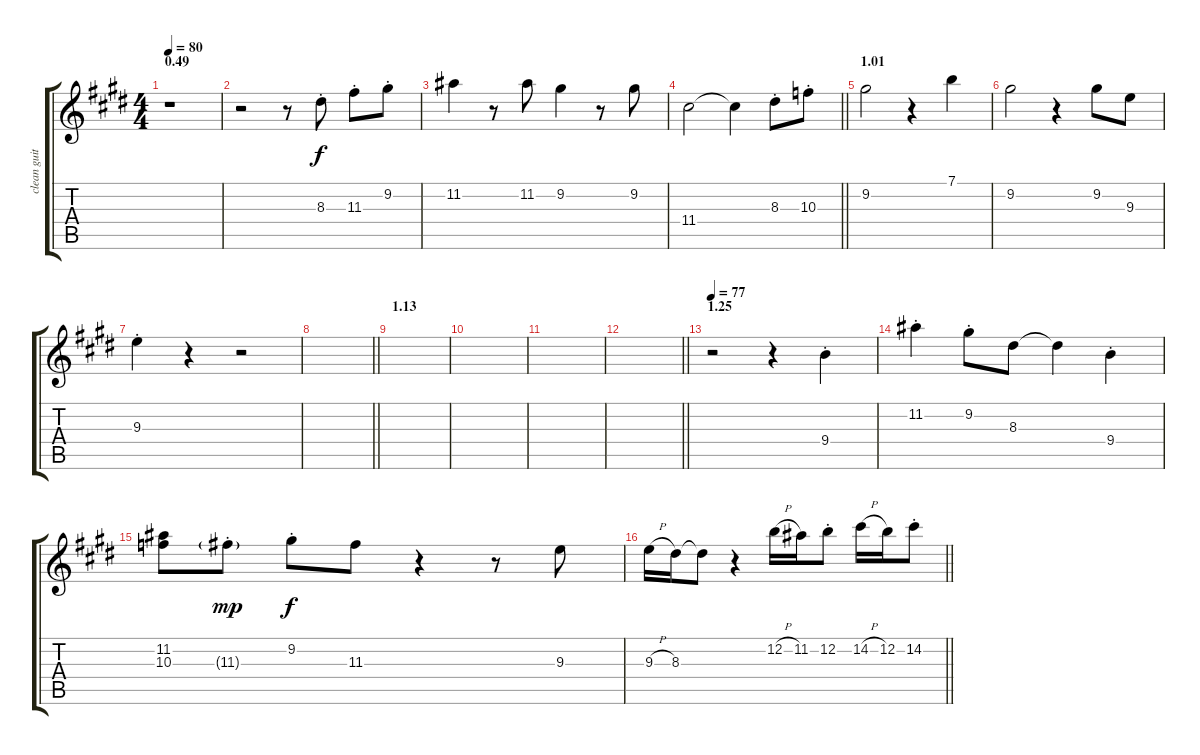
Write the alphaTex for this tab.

\track ("clean guitar" "clean guit") {instrument electricguitarjazz}
\staff {score tabs}
\tuning (E4 B3 G3 D3 A2 E2) {hide}
\ts (4 4)
\section ("" "0.49")
\tempo 80
\clef g2
\ks e
r.1{dy mp} |
r.2 r.8 8.3{st}.8{dy f} 11.3{st}.8 9.2{st}.8 |
11.2.4 r.8 11.2.8 9.2.4 r.8 9.2.8 |
\barLineRight lightlight
11.4.2 11.4{t}.4 8.3{st}.8 10.3{st}.8 |
\section ("" "1.01")
9.2.2 r.4 7.1.4 |
9.2.2 r.4 9.2.8 9.3.8 |
9.3{st}.4 r.4 r.2 |
\barLineRight lightlight
|
\section ("" "1.13")
|
|
|
\barLineRight lightlight
|
\section ("" "1.25")
\tempo 77
r.2 r.4 9.4{st}.4 |
11.2{st}.4 9.2{st}.8 8.3.8 8.3{t}.4 9.4{st}.4 |
(11.2 10.3).8 11.3{g st}.8{dy mp} 9.2{st}.8{dy f} 11.3.8 r.4 r.8 9.3.8 |
\barLineRight lightlight
9.3{h}.16 8.3.16 8.3{t}.8 r.4 12.2{h}.16 11.2.16 12.2{st}.8 14.2{h}.16 12.2.16 14.2{st}.8
